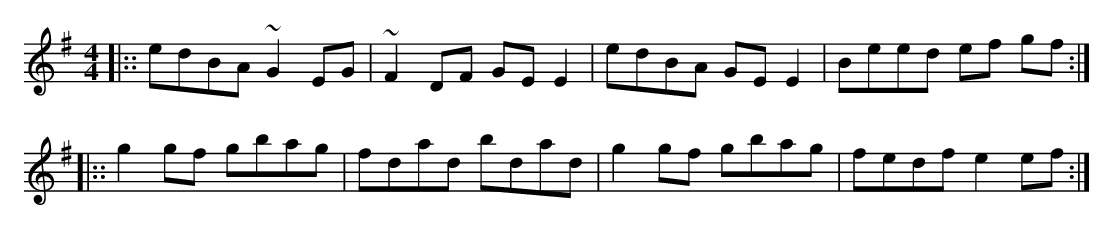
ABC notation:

X:1
M:4/4
K:Emin
|::edBA ~G2EG|~F2 DF GE E2|edBA GEE2|Beed ef gf:|
|::g2gf gbag|fdad bdad|g2gf gbag|fedf e2ef:|
